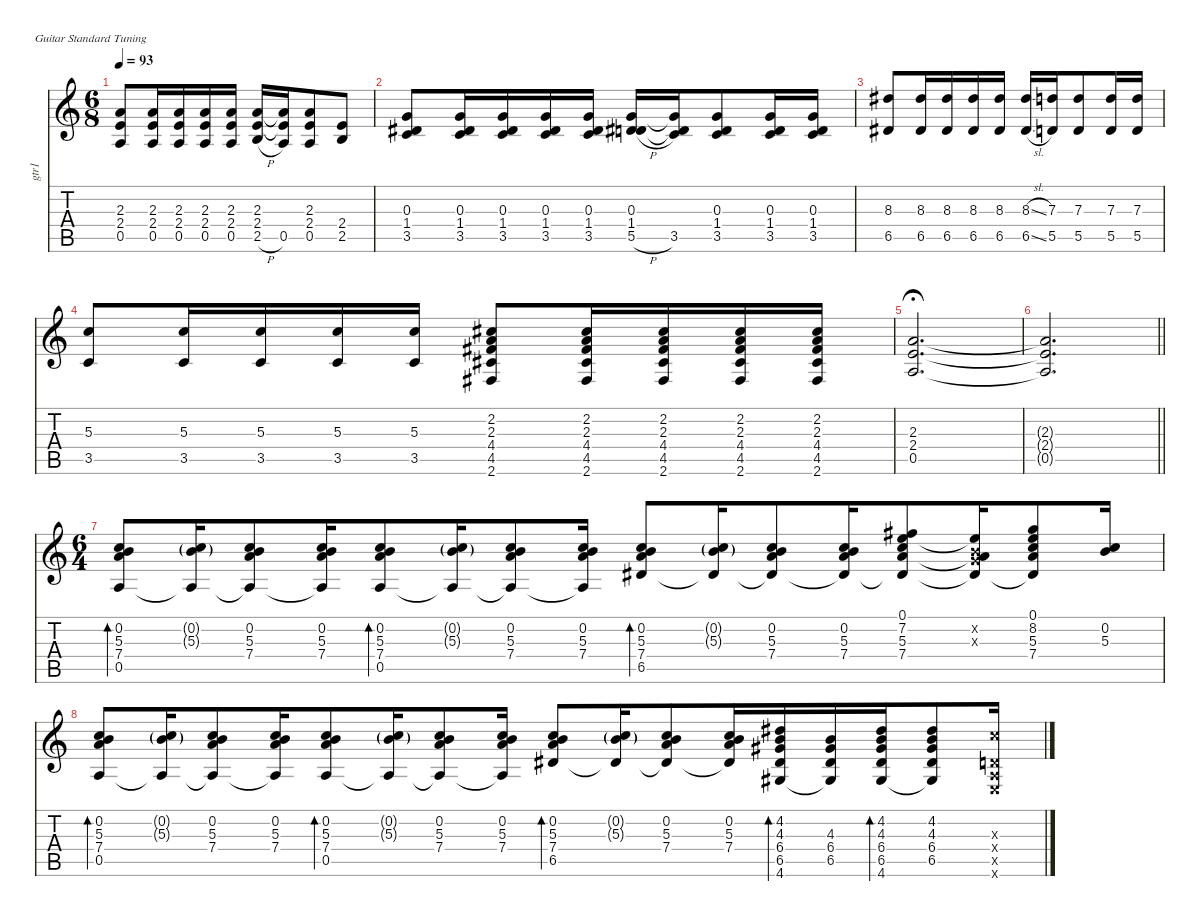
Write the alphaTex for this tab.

\defaultSystemsLayout 4
\hideDynamics
\bracketExtendMode nobrackets
\otherSystemsTrackNameOrientation horizontal
\track ("Guitar 1" "gtr1") {defaultSystemsLayout 4 mute instrument acousticguitarsteel}
\staff {score tabs}
\tuning (E4 B3 G3 D3 A2 E2)
\ts (6 8)
\tempo 93
\clef g2
\ks aminor
(2.4 0.5 2.3).8{dy f beam Up} (2.4 0.5 2.3).16{beam Up} (2.4 0.5 2.3).16{beam Up} (2.4 0.5 2.3).16{beam Up} (2.4 0.5 2.3).16{beam Up} (2.4 2.5{h} 2.3).16{beam Up} (2.4{t} 0.5 2.3{t}).16{beam Up} (2.4 2.3 0.5).8{beam Up} (2.5 2.4).8{beam Up} |
(3.5 1.4{acc #} 0.3).8{dy ff beam Up} (3.5 1.4{acc #} 0.3).16{beam Up} (3.5 1.4{acc #} 0.3).16{beam Up} (3.5 1.4{acc #} 0.3).16{beam Up} (3.5 1.4{acc #} 0.3).16{beam Up} (5.5{h} 1.4{acc #} 0.3).16{beam Up} (3.5 1.4{t acc #} 0.3{t}).16{beam Up} (3.5 1.4{acc #} 0.3).8{beam Up} (3.5 1.4{acc #} 0.3).16{beam Up} (3.5 1.4{acc #} 0.3).16{beam Up} |
(8.3{acc #} 6.5{acc #}).8{beam Up} (8.3{acc #} 6.5{acc #}).16{beam Up} (8.3{acc #} 6.5{acc #}).16{beam Up} (8.3{acc #} 6.5{acc #}).16{beam Up} (8.3{acc #} 6.5{acc #}).16{beam Up} (8.3{sl acc #} 6.5{sl acc #}).16{beam Up} (7.3 5.5).16{beam Up} (7.3 5.5).8{beam Up} (7.3 5.5).16{beam Up} (7.3 5.5).16{beam Up} |
(5.3 3.5).8{beam Up} (5.3 3.5).16{beam Up} (5.3 3.5).16{beam Up} (5.3 3.5).16{beam Up} (5.3 3.5).16{beam Up} (2.2{acc #} 2.3 4.4{acc #} 4.5{acc #} 2.6{acc #}).8{dy f beam Up} (2.2{acc #} 2.3 4.4{acc #} 4.5{acc #} 2.6{acc #}).16{beam Up} (2.2{acc #} 2.3 4.4{acc #} 4.5{acc #} 2.6{acc #}).16{beam Up} (2.2{acc #} 2.3 4.4{acc #} 4.5{acc #} 2.6{acc #}).16{beam Up} (2.2{acc #} 2.3 4.4{acc #} 4.5{acc #} 2.6{acc #}).16{beam Up} |
(0.5 2.4 2.3).2{d dy ppp fermata (medium 0.17) beam Up} |
\barLineRight lightlight
(2.3{t} 2.4{t} 0.5{t}).2{d beam Up} |
\ts (6 4)
\beaming (8 6 6)
(0.2 5.3 7.4 0.5).8{bd 60 dy f instrument acousticguitarsteel beam Up} (0.2{g} 5.3{g} 0.5{t}).16{beam Up} (0.2 5.3 7.4 0.5{t}).8{beam Up} (0.2 5.3 7.4 0.5{t}).16{beam Up} (0.2 5.3 7.4 0.5).8{bd 60 beam Up} (0.2{g} 5.3{g} 0.5{t}).16{beam Up} (0.2 5.3 7.4 0.5{t}).8{beam Up} (0.2 5.3 7.4 0.5{t}).16{beam Up} (0.2 5.3 7.4 6.5{acc #}).8{bd 60 beam Up} (0.2{g} 5.3{g} 6.5{t acc #}).16{beam Up} (0.2 5.3 7.4 6.5{t acc #}).8{beam Up} (0.2 5.3 7.4 6.5{t acc #}).16{beam Up} (0.1 7.2{acc #} 5.3 7.4 6.5{t acc #}).8{beam Up} (0.1{t} 0.2{x} 0.3{x} 7.4{t} 6.5{t acc #}).16{beam Up} (0.1 8.2 5.3 7.4 6.5{t acc #}).8{beam Up} (0.2 5.3).16{dy mf beam Up} |
(0.2 5.3 7.4 0.5).8{bd 60 dy f beam Up} (0.2{g} 5.3{g} 0.5{t}).16{beam Up} (0.2 5.3 7.4 0.5{t}).8{beam Up} (0.2 5.3 7.4 0.5{t}).16{beam Up} (0.2 5.3 7.4 0.5).8{bd 60 beam Up} (0.2{g} 5.3{g} 0.5{t}).16{beam Up} (0.2 5.3 7.4 0.5{t}).8{beam Up} (0.2 5.3 7.4 0.5{t}).16{beam Up} (0.2 5.3 7.4 6.5{acc #}).8{bd 60 beam Up} (0.2{g} 5.3{g} 6.5{t acc #}).16{beam Up} (0.2 5.3 7.4 6.5{t acc #}).8{beam Up} (0.2 5.3 7.4 6.5{t acc #}).16{beam Up} (4.2{acc #} 4.3 6.4{acc #} 6.5{acc #} 4.6{acc #}).16{bd 60 beam Up} (4.3 6.4{acc #} 6.5{acc #} 4.6{t acc #}).16{beam Up} (4.2{acc #} 4.3 6.4{acc #} 6.5{acc #} 4.6{acc #}).16{bd 60 beam Up} (4.2{acc #} 4.3 6.4{acc #} 6.5{acc #} 4.6{t acc #}).8{beam Up} (5.3{x} 0.4{x} 0.5{x} 0.6{x}).16{beam Up}
